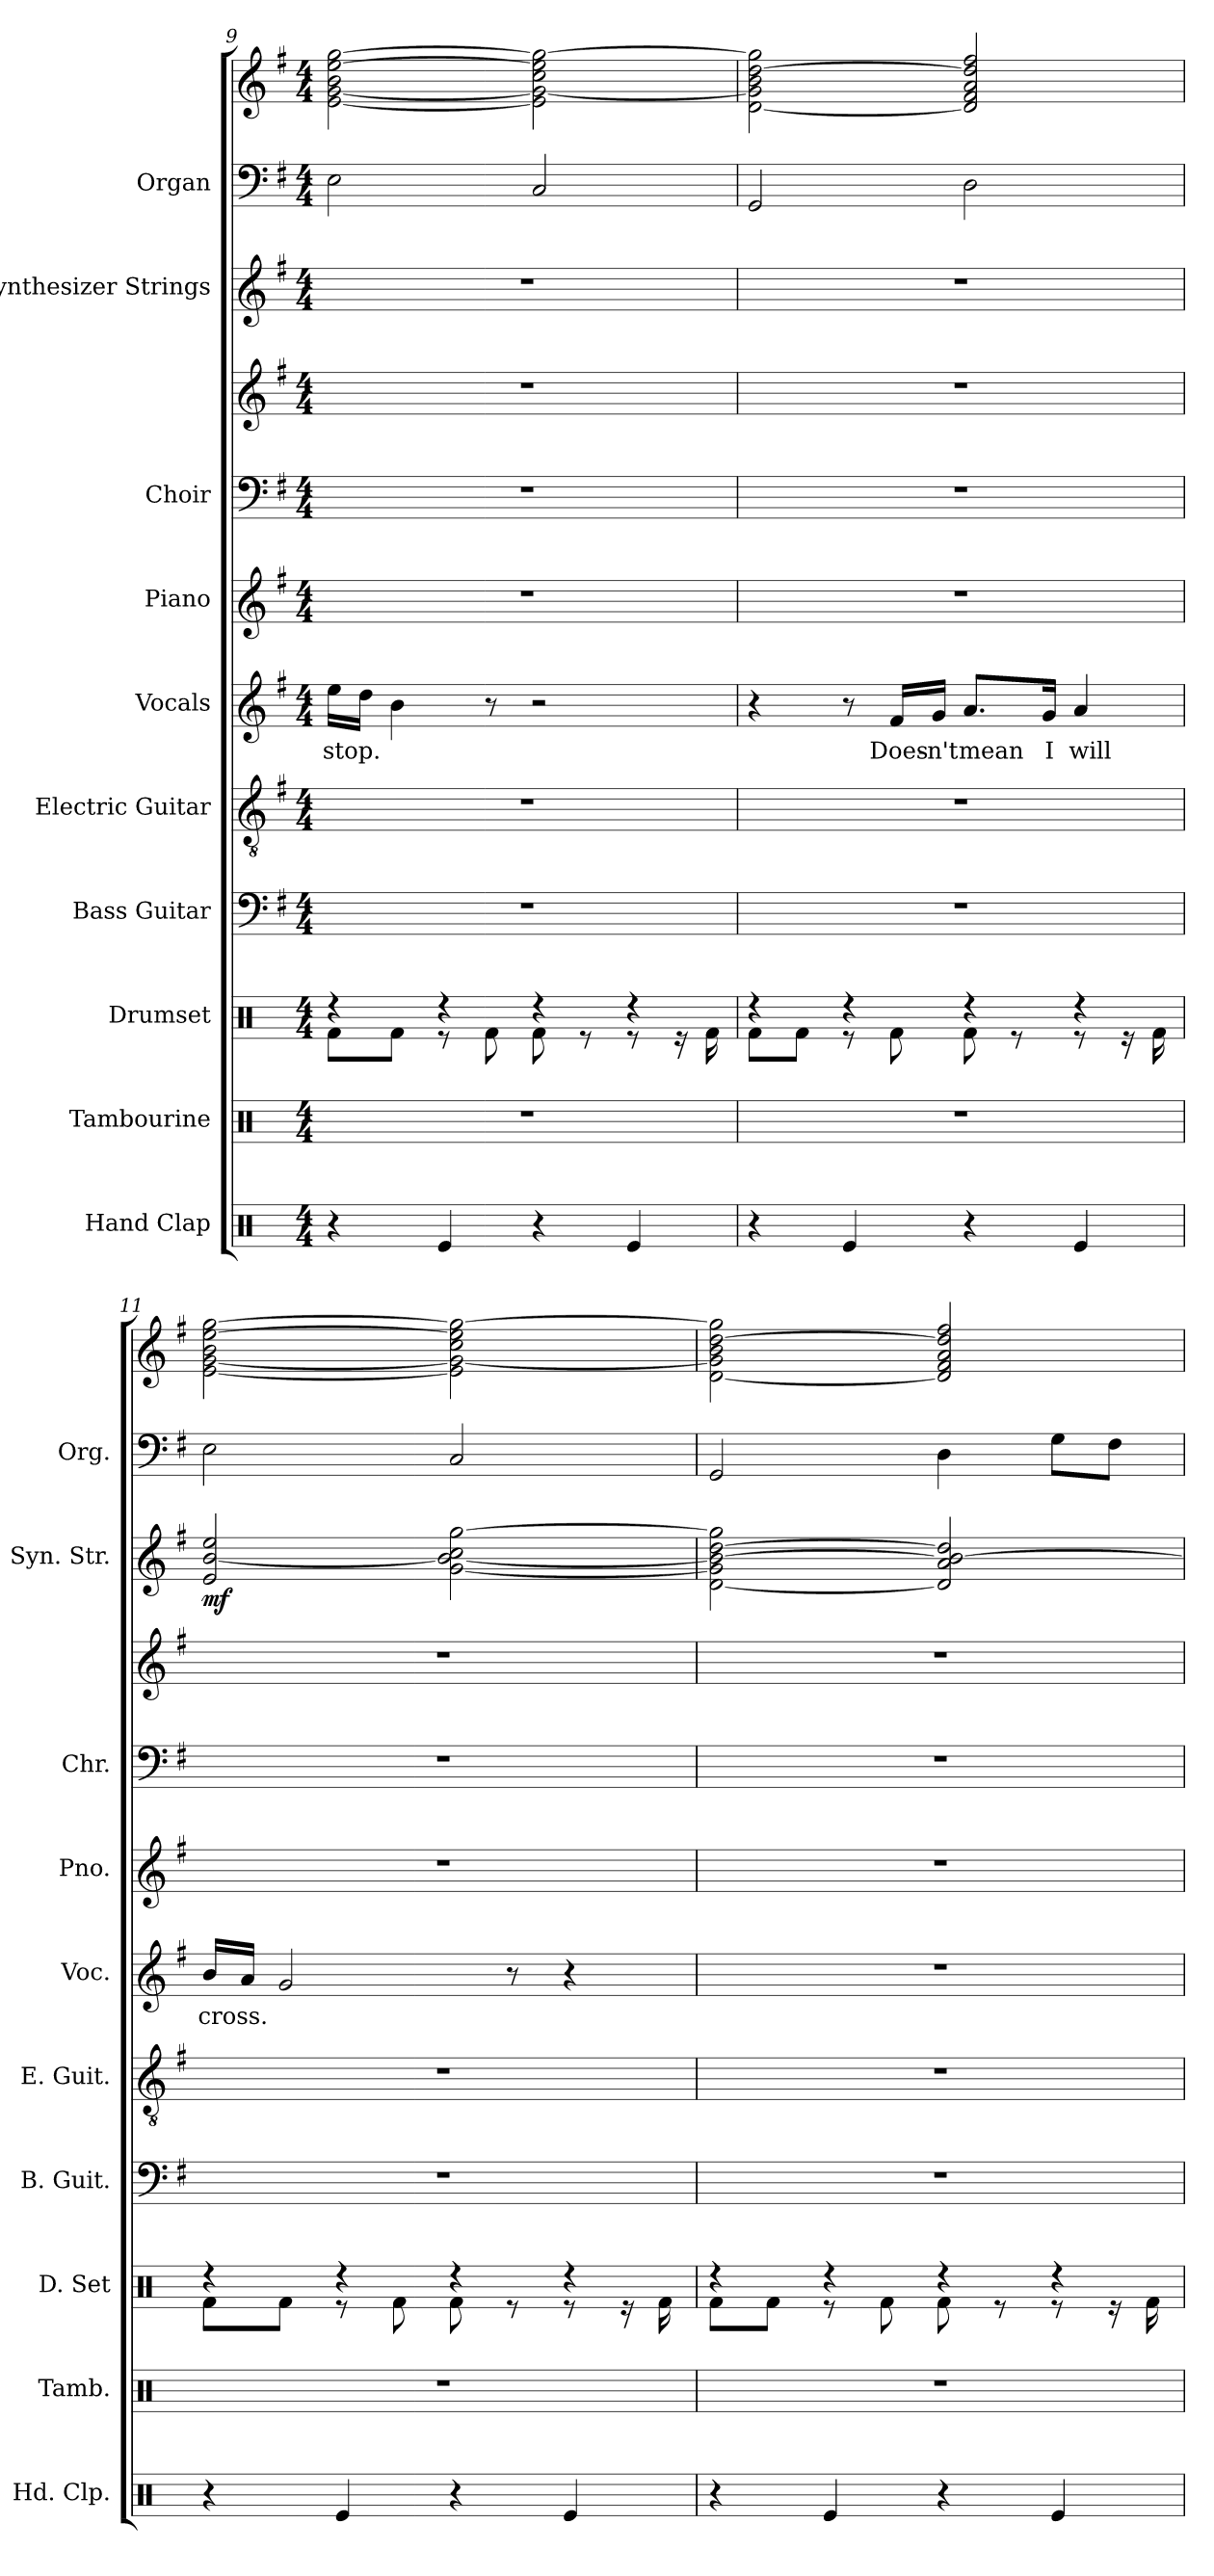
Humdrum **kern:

**kern	**kern	**kern	**kern	**kern	**kern	**text	**kern	**kern	**kern	**kern	**dynam	**kern	**kern
*part10	*part9	*part8	*part7	*part6	*part5	*part5	*part4	*part3	*part3	*part2	*part2	*part1	*part1
*staff12	*staff11	*staff10	*staff9	*staff8	*staff7	*staff7	*staff6	*staff5	*staff4	*staff3	*staff3	*staff2	*staff1
*I"Hand Clap	*I"Tambourine	*I"Drumset	*I"Bass Guitar	*I"Electric Guitar	*I"Vocals	*	*I"Piano	*I"Choir	*	*I"Synthesizer Strings	*	*I"Organ	*
*I'Hd. Clp.	*I'Tamb.	*I'D. Set	*I'B. Guit.	*I'E. Guit.	*I'Voc.	*	*I'Pno.	*I'Chr.	*	*I'Syn. Str.	*	*I'Org.	*
*clefX	*clefX	*clefX	*clefF4	*clefGv2	*clefG2	*	*clefG2	*clefF4	*clefG2	*clefG2	*	*clefF4	*clefG2
*	*	*	*ITrd7c12	*	*	*	*	*	*	*	*	*	*
*k[]	*k[]	*k[]	*k[f#]	*k[f#]	*k[f#]	*	*k[f#]	*k[f#]	*k[f#]	*k[f#]	*	*k[f#]	*k[f#]
*M4/4	*M4/4	*M4/4	*M4/4	*M4/4	*M4/4	*	*M4/4	*M4/4	*M4/4	*M4/4	*	*M4/4	*M4/4
=9	=9	=9	=9	=9	=9	=9	=9	=9	=9	=9	=9	=9	=9
*	*	*^	*	*	*	*	*	*	*	*	*	*	*
!	!	!	!	!	!	!	!LO:LY:b	!	!	!	!	!	!	!
4r	1r	4r	8Rf\L	1r	1r	16ee\LL	stop.	1r	1r	1r	1r	.	2E\	[2e\ [2g\ 2b\ [2ee\ [2gg\
.	.	.	.	.	.	16dd\JJ	.	.	.	.	.	.	.	.
.	.	.	8Rf\J	.	.	4b\	.	.	.	.	.	.	.	.
4Re/	.	4r	8r	.	.	.	.	.	.	.	.	.	.	.
.	.	.	8Rf\	.	.	8r	.	.	.	.	.	.	.	.
4r	.	4r	8Rf\	.	.	2r	.	.	.	.	.	.	2C/	2e\] 2g\_ 2cc\ 2ee\] 2gg\_
.	.	.	8r	.	.	.	.	.	.	.	.	.	.	.
4Re/	.	4r	8r	.	.	.	.	.	.	.	.	.	.	.
.	.	.	16r	.	.	.	.	.	.	.	.	.	.	.
.	.	.	16Rf\	.	.	.	.	.	.	.	.	.	.	.
=10	=10	=10	=10	=10	=10	=10	=10	=10	=10	=10	=10	=10	=10	=10
4r	1r	4r	8Rf\L	1r	1r	4r	.	1r	1r	1r	1r	.	2GG/	[2d\ 2g\] 2b\ [2dd\ 2gg\]
.	.	.	8Rf\J	.	.	.	.	.	.	.	.	.	.	.
4Re/	.	4r	8r	.	.	8r	.	.	.	.	.	.	.	.
!	!	!	!	!	!	!	!LO:LY:b	!	!	!	!	!	!	!
.	.	.	8Rf\	.	.	16f#/LL	Does-	.	.	.	.	.	.	.
!	!	!	!	!	!	!	!LO:LY:b	!	!	!	!	!	!	!
.	.	.	.	.	.	16g/JJ	-n't	.	.	.	.	.	.	.
!	!	!	!	!	!	!	!LO:LY:b	!	!	!	!	!	!	!
4r	.	4r	8Rf\	.	.	8.a/L	mean	.	.	.	.	.	2D\	2d/] 2f#/ 2a/ 2dd/] 2ff#/
.	.	.	8r	.	.	.	.	.	.	.	.	.	.	.
!	!	!	!	!	!	!	!LO:LY:b	!	!	!	!	!	!	!
.	.	.	.	.	.	16g/Jk	I	.	.	.	.	.	.	.
!	!	!	!	!	!	!	!LO:LY:b	!	!	!	!	!	!	!
4Re/	.	4r	8r	.	.	4a/	will	.	.	.	.	.	.	.
.	.	.	16r	.	.	.	.	.	.	.	.	.	.	.
.	.	.	16Rf\	.	.	.	.	.	.	.	.	.	.	.
!!LO:PB:g=z
=11	=11	=11	=11	=11	=11	=11	=11	=11	=11	=11	=11	=11	=11	=11
!	!	!	!	!	!	!	!LO:LY:b	!	!	!	!	!LO:DY:b	!	!
4r	1r	4r	8Rf\L	1r	1r	16b/LL	cross.	1r	1r	1r	2e/ [2b/ 2ee/	mf	2E\	[2e\ [2g\ 2b\ [2ee\ [2gg\
.	.	.	.	.	.	16a/JJ	.	.	.	.	.	.	.	.
.	.	.	8Rf\J	.	.	2g/	.	.	.	.	.	.	.	.
4Re/	.	4r	8r	.	.	.	.	.	.	.	.	.	.	.
.	.	.	8Rf\	.	.	.	.	.	.	.	.	.	.	.
4r	.	4r	8Rf\	.	.	.	.	.	.	.	[2g\ 2b\_ 2cc\ [2gg\	.	2C/	2e\] 2g\_ 2cc\ 2ee\] 2gg\_
.	.	.	8r	.	.	8r	.	.	.	.	.	.	.	.
4Re/	.	4r	8r	.	.	4r	.	.	.	.	.	.	.	.
.	.	.	16r	.	.	.	.	.	.	.	.	.	.	.
.	.	.	16Rf\	.	.	.	.	.	.	.	.	.	.	.
=12	=12	=12	=12	=12	=12	=12	=12	=12	=12	=12	=12	=12	=12	=12
4r	1r	4r	8Rf\L	1r	1r	1r	.	1r	1r	1r	[2d\ 2g\] 2b\_ [2dd\ 2gg\]	.	2GG/	[2d\ 2g\] 2b\ [2dd\ 2gg\]
.	.	.	8Rf\J	.	.	.	.	.	.	.	.	.	.	.
4Re/	.	4r	8r	.	.	.	.	.	.	.	.	.	.	.
.	.	.	8Rf\	.	.	.	.	.	.	.	.	.	.	.
4r	.	4r	8Rf\	.	.	.	.	.	.	.	2d/] 2a/ 2b/_ 2dd/]	.	4D\	2d/] 2f#/ 2a/ 2dd/] 2ff#/
.	.	.	8r	.	.	.	.	.	.	.	.	.	.	.
4Re/	.	4r	8r	.	.	.	.	.	.	.	.	.	8G\L	.
.	.	.	16r	.	.	.	.	.	.	.	.	.	8F#\J	.
.	.	.	16Rf\	.	.	.	.	.	.	.	.	.	.	.
*	*	*v	*v	*	*	*	*	*	*	*	*	*	*	*
=	=	=	=	=	=	=	=	=	=	=	=	=	=
*-	*-	*-	*-	*-	*-	*-	*-	*-	*-	*-	*-	*-	*-
